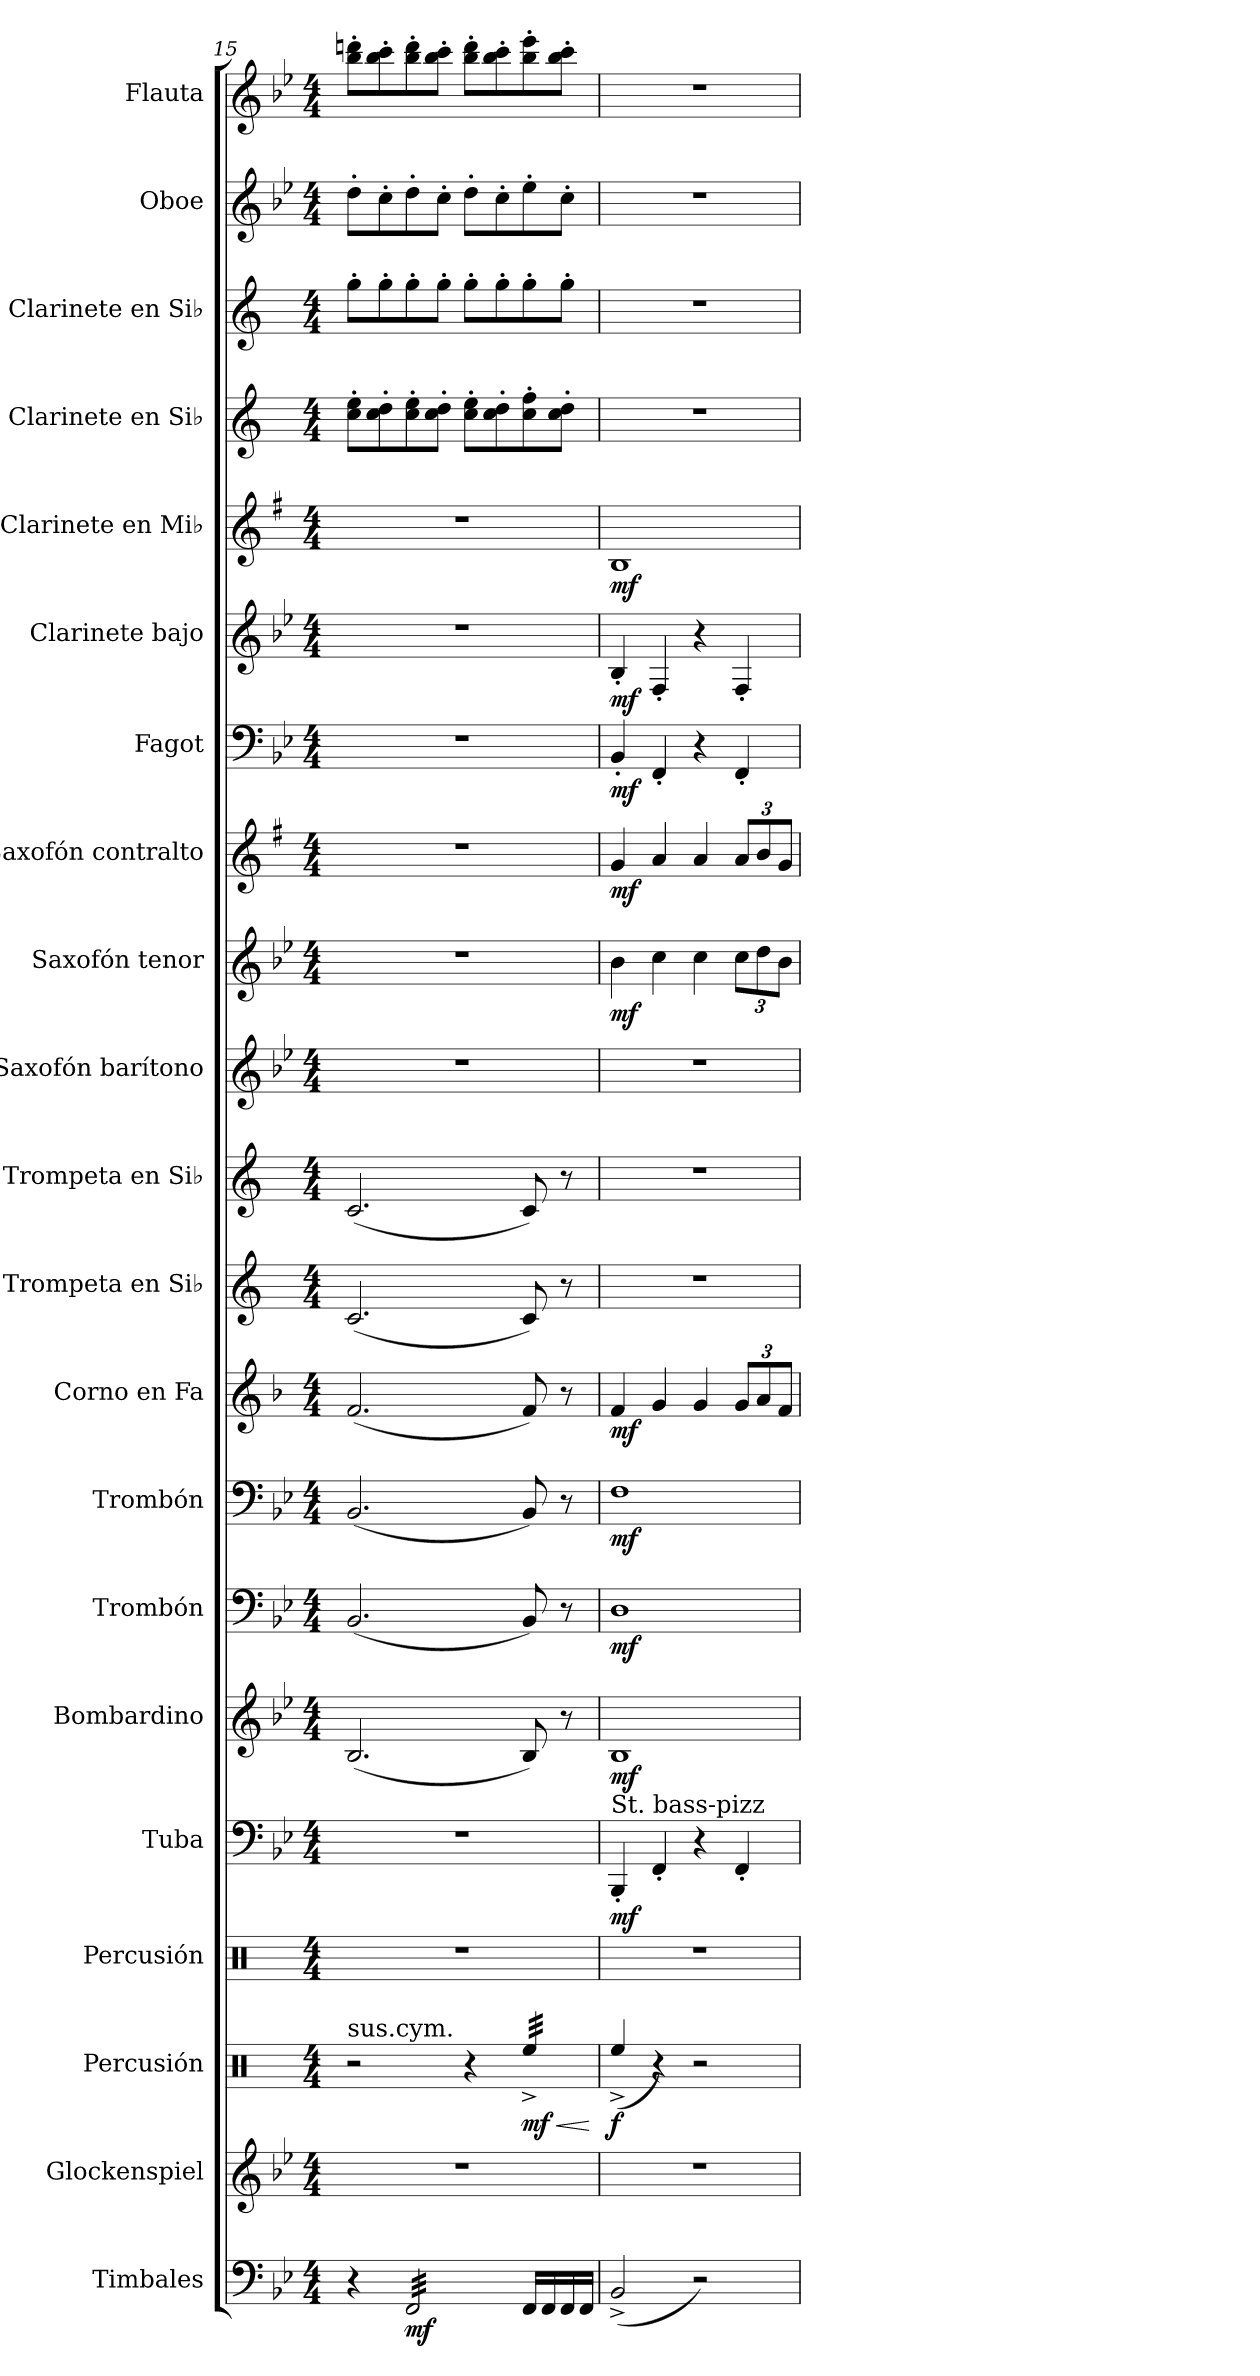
**kern	**dynam	**kern	**kern	**dynam	**kern	**kern	**dynam	**kern	**dynam	**kern	**dynam	**kern	**dynam	**kern	**dynam	**kern	**kern	**kern	**kern	**dynam	**kern	**dynam	**kern	**dynam	**kern	**dynam	**kern	**dynam	**kern	**kern	**kern	**kern
*part21	*part21	*part20	*part19	*part19	*part18	*part17	*part17	*part16	*part16	*part15	*part15	*part14	*part14	*part13	*part13	*part12	*part11	*part10	*part9	*part9	*part8	*part8	*part7	*part7	*part6	*part6	*part5	*part5	*part4	*part3	*part2	*part1
*staff21	*staff21	*staff20	*staff19	*staff19	*staff18	*staff17	*staff17	*staff16	*staff16	*staff15	*staff15	*staff14	*staff14	*staff13	*staff13	*staff12	*staff11	*staff10	*staff9	*staff9	*staff8	*staff8	*staff7	*staff7	*staff6	*staff6	*staff5	*staff5	*staff4	*staff3	*staff2	*staff1
*I"Timbales	*	*I"Glockenspiel	*I"Percusión	*	*I"Percusión	*I"Tuba	*	*I"Bombardino	*	*I"Trombón	*	*I"Trombón	*	*I"Corno en Fa	*	*I"Trompeta en Si♭	*I"Trompeta en Si♭	*I"Saxofón barítono	*I"Saxofón tenor	*	*I"Saxofón contralto	*	*I"Fagot	*	*I"Clarinete bajo	*	*I"Clarinete en Mi♭	*	*I"Clarinete en Si♭	*I"Clarinete en Si♭	*I"Oboe	*I"Flauta
*I'Timb.	*	*I'Glock.	*I'Perc.	*	*I'Perc.	*I'Tba.	*	*I'Bo.	*	*I'Tbn.	*	*I'Tbn.	*	*I'Cor. Fa	*	*I'Tpt. Si♭	*I'Tpt. Si♭	*I'Sax. Bar.	*I'Sax. T.	*	*I'Sax. Ctrl.	*	*I'Fag.	*	*I'Cl. B.	*	*I'Cl. Mi♭	*	*I'Cl. Si♭	*I'Cl. Si♭	*I'Ob.	*I'Fl.
!!LO:PB:g=z
*clefF4	*	*clefG2	*clefX	*	*clefX	*clefF4	*	*clefG2	*	*clefF4	*	*clefF4	*	*clefG2	*	*clefG2	*clefG2	*clefG2	*clefG2	*	*clefG2	*	*clefF4	*	*clefG2	*	*clefG2	*	*clefG2	*clefG2	*clefG2	*clefG2
*	*	*ITrd-14c-24	*	*	*	*	*	*ITrd8c14	*	*	*	*	*	*ITrd4c7	*	*ITrd1c2	*ITrd1c2	*ITrd12c21	*ITrd8c14	*	*ITrd5c9	*	*	*	*ITrd8c14	*	*ITrd-2c-3	*	*ITrd1c2	*ITrd1c2	*	*
*k[b-e-]	*	*k[b-e-]	*k[]	*	*k[]	*k[b-e-]	*	*k[b-e-]	*	*k[b-e-]	*	*k[b-e-]	*	*k[b-e-]	*	*k[b-e-]	*k[b-e-]	*k[b-e-]	*k[b-e-]	*	*k[b-e-]	*	*k[b-e-]	*	*k[b-e-]	*	*k[b-e-]	*	*k[b-e-]	*k[b-e-]	*k[b-e-]	*k[b-e-]
*M4/4	*	*M4/4	*M4/4	*	*M4/4	*M4/4	*	*M4/4	*	*M4/4	*	*M4/4	*	*M4/4	*	*M4/4	*M4/4	*M4/4	*M4/4	*	*M4/4	*	*M4/4	*	*M4/4	*	*M4/4	*	*M4/4	*M4/4	*M4/4	*M4/4
=15	=15	=15	=15	=15	=15	=15	=15	=15	=15	=15	=15	=15	=15	=15	=15	=15	=15	=15	=15	=15	=15	=15	=15	=15	=15	=15	=15	=15	=15	=15	=15	=15
!	!	!	!LO:TX:a:t=sus.cym.	!	!	!	!	!	!	!	!	!	!	!	!	!	!	!	!	!	!	!	!	!	!	!	!	!	!	!	!	!
4r	.	1r	2r	.	1r	1r	.	(<2.BB-/	.	(<2.BB-/	.	(<2.BB-/	.	(<2.B-/	.	(<2.B-/	(<2.B-/	1r	1r	.	1r	.	1r	.	1r	.	1r	.	8b-\' 8dd\'L	8ff'\L	8dd'\L	8bb-\' 8dddn\'L
.	.	.	.	.	.	.	.	.	.	.	.	.	.	.	.	.	.	.	.	.	.	.	.	.	.	.	.	.	8b-\' 8cc\'	8ff'\	8cc'\	8bb-\' 8ccc\'
!	!LO:DY:b	!	!	!	!	!	!	!	!	!	!	!	!	!	!	!	!	!	!	!	!	!	!	!	!	!	!	!	!	!	!	!
*tremolo	*	*	*	*	*	*	*	*	*	*	*	*	*	*	*	*	*	*	*	*	*	*	*	*	*	*	*	*	*	*	*	*
(<32FF/LLL	mf	.	.	.	.	.	.	.	.	.	.	.	.	.	.	.	.	.	.	.	.	.	.	.	.	.	.	.	8b-\' 8dd\'	8ff'\	8dd'\	8bb-\' 8ddd\'
(<32FF/	.	.	.	.	.	.	.	.	.	.	.	.	.	.	.	.	.	.	.	.	.	.	.	.	.	.	.	.	.	.	.	.
(<32FF/	.	.	.	.	.	.	.	.	.	.	.	.	.	.	.	.	.	.	.	.	.	.	.	.	.	.	.	.	.	.	.	.
(<32FF/	.	.	.	.	.	.	.	.	.	.	.	.	.	.	.	.	.	.	.	.	.	.	.	.	.	.	.	.	.	.	.	.
(<32FF/	.	.	.	.	.	.	.	.	.	.	.	.	.	.	.	.	.	.	.	.	.	.	.	.	.	.	.	.	8b-\' 8cc\'J	8ff'\J	8cc'\J	8bb-\' 8ccc\'J
(<32FF/	.	.	.	.	.	.	.	.	.	.	.	.	.	.	.	.	.	.	.	.	.	.	.	.	.	.	.	.	.	.	.	.
(<32FF/	.	.	.	.	.	.	.	.	.	.	.	.	.	.	.	.	.	.	.	.	.	.	.	.	.	.	.	.	.	.	.	.
(<32FF/	.	.	.	.	.	.	.	.	.	.	.	.	.	.	.	.	.	.	.	.	.	.	.	.	.	.	.	.	.	.	.	.
(<32FF/	.	.	4r	.	.	.	.	.	.	.	.	.	.	.	.	.	.	.	.	.	.	.	.	.	.	.	.	.	8b-\' 8dd\'L	8ff'\L	8dd'\L	8bb-\' 8ddd\'L
(<32FF/	.	.	.	.	.	.	.	.	.	.	.	.	.	.	.	.	.	.	.	.	.	.	.	.	.	.	.	.	.	.	.	.
(<32FF/	.	.	.	.	.	.	.	.	.	.	.	.	.	.	.	.	.	.	.	.	.	.	.	.	.	.	.	.	.	.	.	.
(<32FF/	.	.	.	.	.	.	.	.	.	.	.	.	.	.	.	.	.	.	.	.	.	.	.	.	.	.	.	.	.	.	.	.
(<32FF/	.	.	.	.	.	.	.	.	.	.	.	.	.	.	.	.	.	.	.	.	.	.	.	.	.	.	.	.	8b-\' 8cc\'	8ff'\	8cc'\	8bb-\' 8ccc\'
(<32FF/	.	.	.	.	.	.	.	.	.	.	.	.	.	.	.	.	.	.	.	.	.	.	.	.	.	.	.	.	.	.	.	.
(<32FF/	.	.	.	.	.	.	.	.	.	.	.	.	.	.	.	.	.	.	.	.	.	.	.	.	.	.	.	.	.	.	.	.
32FF/JJJ	.	.	.	.	.	.	.	.	.	.	.	.	.	.	.	.	.	.	.	.	.	.	.	.	.	.	.	.	.	.	.	.
*Xtremolo	*	*	*	*	*	*	*	*	*	*	*	*	*	*	*	*	*	*	*	*	*	*	*	*	*	*	*	*	*	*	*	*
!	!	!	!	!LO:HP:b	!	!	!	!	!	!	!	!	!	!	!	!	!	!	!	!	!	!	!	!	!	!	!	!	!	!	!	!
!	!	!	!	!LO:DY:n=1:b	!	!	!	!	!	!	!	!	!	!	!	!	!	!	!	!	!	!	!	!	!	!	!	!	!	!	!	!
*	*	*	*tremolo	*	*	*	*	*	*	*	*	*	*	*	*	*	*	*	*	*	*	*	*	*	*	*	*	*	*	*	*	*
16FF/LL)	.	.	(<32Ree^/LLL	< mf	.	.	.	8BB-/)	.	8BB-/)	.	8BB-/)	.	8B-/)	.	8B-/)	8B-/)	.	.	.	.	.	.	.	.	.	.	.	8b-\' 8ee-\'	8ff'\	8ee-'\	8bb-\' 8eee-\'
.	.	.	(<32Ree^/	.	.	.	.	.	.	.	.	.	.	.	.	.	.	.	.	.	.	.	.	.	.	.	.	.	.	.	.	.
16FF/	.	.	(<32Ree^/	.	.	.	.	.	.	.	.	.	.	.	.	.	.	.	.	.	.	.	.	.	.	.	.	.	.	.	.	.
.	.	.	(<32Ree^/	.	.	.	.	.	.	.	.	.	.	.	.	.	.	.	.	.	.	.	.	.	.	.	.	.	.	.	.	.
16FF/	.	.	(<32Ree^/	.	.	.	.	8r	.	8r	.	8r	.	8r	.	8r	8r	.	.	.	.	.	.	.	.	.	.	.	8b-\' 8cc\'J	8ff'\J	8cc'\J	8bb-\' 8ccc\'J
.	.	.	(<32Ree^/	.	.	.	.	.	.	.	.	.	.	.	.	.	.	.	.	.	.	.	.	.	.	.	.	.	.	.	.	.
16FF/JJ	.	.	(<32Ree^/	.	.	.	.	.	.	.	.	.	.	.	.	.	.	.	.	.	.	.	.	.	.	.	.	.	.	.	.	.
.	.	.	32Ree^/JJJ	.	.	.	.	.	.	.	.	.	.	.	.	.	.	.	.	.	.	.	.	.	.	.	.	.	.	.	.	.
*	*	*	*Xtremolo	*	*	*	*	*	*	*	*	*	*	*	*	*	*	*	*	*	*	*	*	*	*	*	*	*	*	*	*	*
.	.	.	.	[	.	.	.	.	.	.	.	.	.	.	.	.	.	.	.	.	.	.	.	.	.	.	.	.	.	.	.	.
=16	=16	=16	=16	=16	=16	=16	=16	=16	=16	=16	=16	=16	=16	=16	=16	=16	=16	=16	=16	=16	=16	=16	=16	=16	=16	=16	=16	=16	=16	=16	=16	=16
!	!	!	!	!	!	!LO:TX:a:t=St. bass-pizz	!	!	!	!	!	!	!	!	!	!	!	!	!	!	!	!	!	!	!	!	!	!	!	!	!	!
!	!	!	!	!LO:DY:b	!	!	!LO:DY:b	!	!LO:DY:b	!	!LO:DY:b	!	!LO:DY:b	!	!LO:DY:b	!	!	!	!	!LO:DY:b	!	!LO:DY:b	!	!LO:DY:b	!	!LO:DY:b	!	!LO:DY:b	!	!	!	!
(<2BB-^/	.	1r	(<4Ree^/)	f	1r	4BBB-'/	mf	1BB-	mf	1D	mf	1F	mf	4B-/	mf	1r	1r	1r	4B-\	mf	4B-/	mf	4BB-'/	mf	4BB-'/	mf	1d	mf	1r	1r	1r	1r
.	.	.	4r)	.	.	4FF'/	.	.	.	.	.	.	.	4c/	.	.	.	.	4c\	.	4c/	.	4FF'/	.	4FF'/	.	.	.	.	.	.	.
2r)	.	.	2r	.	.	4r	.	.	.	.	.	.	.	4c/	.	.	.	.	4c\	.	4c/	.	4r	.	4r	.	.	.	.	.	.	.
*	*	*	*	*	*	*	*	*	*	*	*	*	*	*Xbrackettup	*	*	*	*	*Xbrackettup	*	*Xbrackettup	*	*	*	*	*	*	*	*	*	*	*
.	.	.	.	.	.	4FF'/	.	.	.	.	.	.	.	12c/L	.	.	.	.	12c\L	.	12c/L	.	4FF'/	.	4FF'/	.	.	.	.	.	.	.
.	.	.	.	.	.	.	.	.	.	.	.	.	.	12d/	.	.	.	.	12d\	.	12d/	.	.	.	.	.	.	.	.	.	.	.
.	.	.	.	.	.	.	.	.	.	.	.	.	.	12B-/J	.	.	.	.	12B-\J	.	12B-/J	.	.	.	.	.	.	.	.	.	.	.
=	=	=	=	=	=	=	=	=	=	=	=	=	=	=	=	=	=	=	=	=	=	=	=	=	=	=	=	=	=	=	=	=
*-	*-	*-	*-	*-	*-	*-	*-	*-	*-	*-	*-	*-	*-	*-	*-	*-	*-	*-	*-	*-	*-	*-	*-	*-	*-	*-	*-	*-	*-	*-	*-	*-
